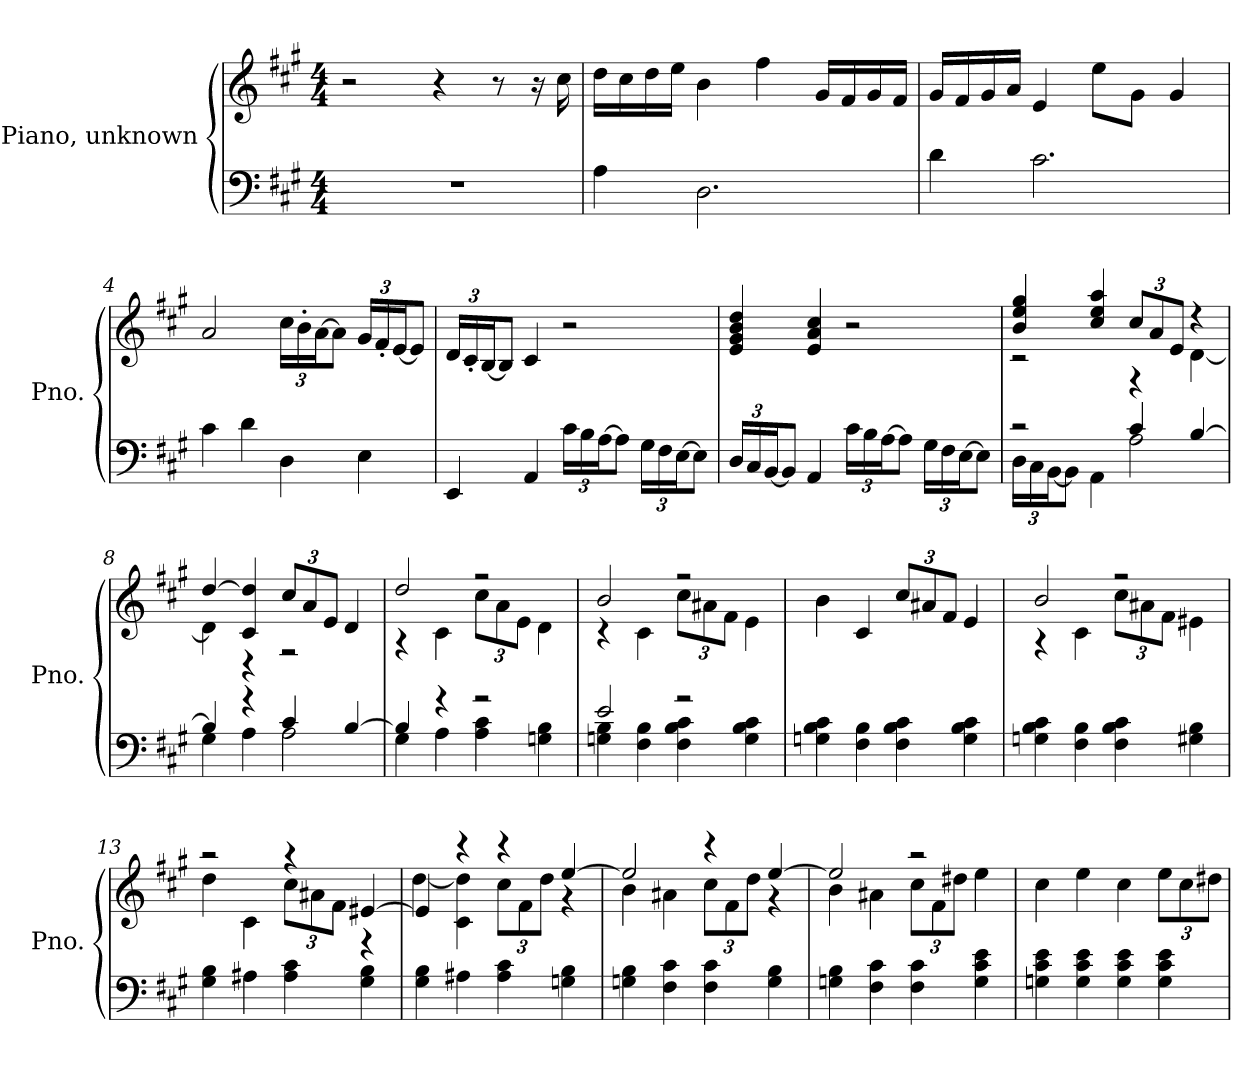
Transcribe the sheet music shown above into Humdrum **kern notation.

**kern	**kern
*part1	*part1
*staff2	*staff1
*I"Piano, unknown	*
*I'Pno.	*
*clefF4	*clefG2
*k[f#c#g#]	*k[f#c#g#]
*M4/4	*M4/4
*MM115	*MM115
=1	=1
1r	2r
.	4r
.	8r
.	16r
.	16cc#\
=2	=2
4A\	16dd\LL
.	16cc#\
.	16dd\
.	16ee\JJ
2.D\	4b\
.	4ff#\
.	16g#/LL
.	16f#/
.	16g#/
.	16f#/JJ
=3	=3
4d\	16g#/LL
.	16f#/
.	16g#/
.	16a/JJ
2.c#\	4e/
.	8ee\L
.	8g#\J
.	4g#/
=4	=4
4c#\	2a/
4d\	.
*	*Xbrackettup
4D\	24cc#\LL
.	24b'\
.	[24a\J
.	8a\J]
4E\	24g#/LL
.	24f#'/
.	[24e/J
.	8e/J]
!!LO:LB:g=z
=5	=5
4EE/	24d/LL
.	24c#'/
.	[24B/J
.	8B/J]
4AA/	4c#/
*Xbrackettup	*
24c#\LL	2r
24B\	.
[24A\J	.
8A\J]	.
24G#\LL	.
24F#\	.
[24E\J	.
8E\J]	.
=6	=6
24D/LL	4e/ 4g#/ 4b/ 4dd/
24C#/	.
[24BB/J	.
8BB/J]	.
4AA/	4e/ 4a/ 4cc#/
24c#\LL	2r
24B\	.
[24A\J	.
8A\J]	.
24G#\LL	.
24F#\	.
[24E\J	.
8E\J]	.
=7	=7
*^	*^
2r	24D\LL	4b/ 4ee/ 4gg#/	2r
.	24C#\	.	.
.	[24BB\J	.	.
.	8BB\J]	.	.
.	4AA\	4cc#/ 4ee/ 4aa/	.
4c#/	2A\	12cc#/L	4r
.	.	12a/	.
.	.	12e/J	.
[4B/	.	4r	[4d\
!!LO:LB:g=z	!!
=8	=8	=8	=8
4B/]	4G#\	[4dd/	4d\]
4r	4A\	4c#/ 4dd/]	4r
4c#/	2A\	12cc#/L	2r
.	.	12a/	.
.	.	12e/J	.
[4B/	.	4d/	.
=9	=9	=9	=9
4B/]	4G#\	2dd/	4r
4r	4A\	.	4c#\
2r	4A\ 4c#\	2r	12cc#\L
.	.	.	12a\
.	.	.	12e\J
.	4Gn\ 4B\	.	4d\
=10	=10	=10	=10
2e/	4Gn\ 4B\	2b/	4r
.	4F#\ 4B\	.	4c#\
2r	4F#\ 4B\ 4c#\	2r	12cc#\L
.	.	.	12a#X\
.	.	.	12f#\J
.	4G\ 4B\ 4c#\	.	4e\
*v	*v	*	*
*	*v	*v
=11	=11
4Gn\ 4B\ 4c#\	4b\
4F#\ 4B\	4c#/
4F#\ 4B\ 4c#\	12cc#/L
.	12a#X/
.	12f#/J
4G\ 4B\ 4c#\	4e/
=12	=12
*	*^
4Gn\ 4B\ 4c#\	2b/	4r
4F#\ 4B\	.	4c#\
4F#\ 4B\ 4c#\	2r	12cc#\L
.	.	12a#X\
.	.	12f#\J
4G#X\ 4B\	.	4e#X\
!!LO:LB:g=z	!!
=13	=13	=13
4G#\ 4B\	2r	4dd\
4A#X\	.	4c#\
4A#\ 4c#\	4r	12cc#\L
.	.	12a#X\
.	.	12f#\J
4G#\ 4B\	[4e#X/	4r
=14	=14	=14
4G#\ 4B\	4e#/]	[4dd\
4A#X\	4r	4c#\ 4dd\]
4A#\ 4c#\	4r	12cc#\L
.	.	12f#\
.	.	12dd\J
4Gn\ 4B\	[4ee/	4r
=15	=15	=15
4Gn\ 4B\	2ee/]	4b\
4F#\ 4c#\	.	4a#X\
4F#\ 4c#\	4r	12cc#\L
.	.	12f#\
.	.	12dd\J
4G\ 4B\	[4ee/	4r
=16	=16	=16
4Gn\ 4B\	2ee/]	4b\
4F#\ 4c#\	.	4a#X\
4F#\ 4c#\	2r	12cc#\L
.	.	12f#\
.	.	12dd#X\J
4G\ 4c#\ 4e\	.	4ee\
*	*v	*v
=17	=17
4Gn\ 4c#\ 4e\	4cc#\
4G\ 4c#\ 4e\	4ee\
4G\ 4c#\ 4e\	4cc#\
4G\ 4c#\ 4e\	12ee\L
.	12cc#\
.	12dd#X\J
=	=
*-	*-
